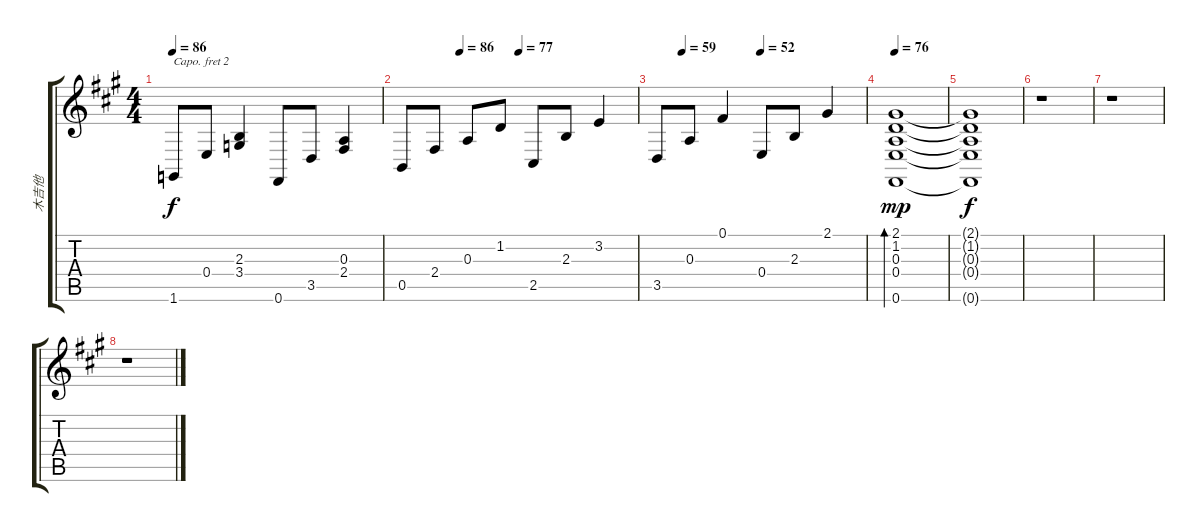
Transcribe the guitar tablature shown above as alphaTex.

\track ("木吉他" "木吉他") {instrument violin}
\staff {score tabs}
\capo 2
\tuning (E4 B3 G3 D3 A2 E2) {hide}
\ts (4 4)
\tempo 86
\clef g2
\ks a
1.6.8{dy f} 0.4.8 (2.3 3.4).4 0.6.8 3.5.8 (0.3 2.4).4 |
\tempo (86 0.25)
\tempo (77 0.5)
0.5.8 2.4.8 0.3.8 1.2.8 2.5.8 2.3.8 3.2.4 |
\tempo (59 0.125)
\tempo (52 0.5)
3.5.8 0.3.8 0.1.4 0.4.8 2.3.8 2.1.4 |
\tempo 76
(2.1 1.2 0.3 0.4 0.6).1{bd 480 dy mp} |
(2.1{t} 1.2{t} 0.3{t} 0.4{t} 0.6{t}).1{dy f} |
r.1 |
r.1 |
r.1
